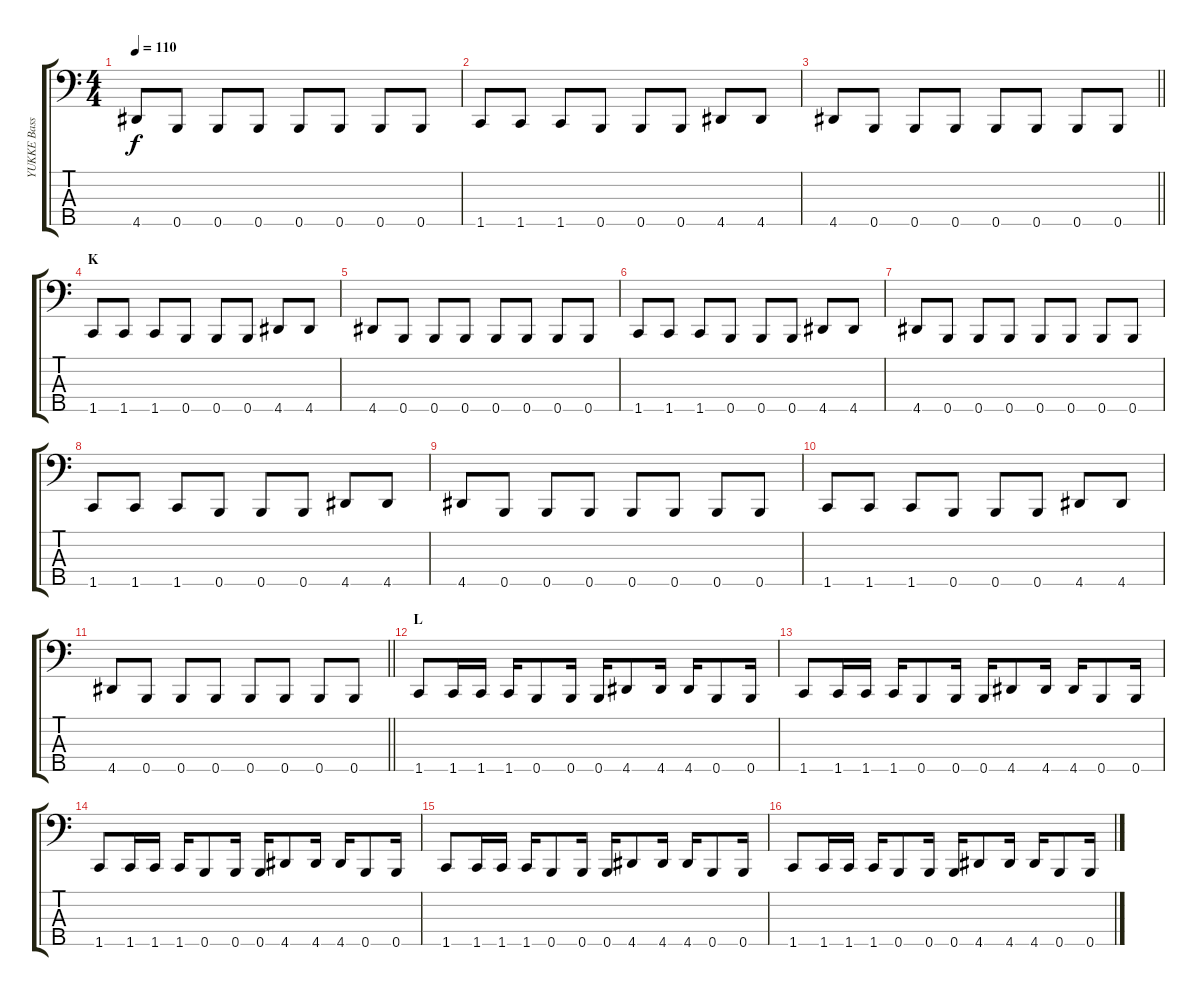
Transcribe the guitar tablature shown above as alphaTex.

\track ("YUKKE Bass" "YUKKE Bass") {instrument electricbassfinger}
\staff {score tabs}
\tuning (G2 D2 A1 E1 B0) {hide}
\ts (4 4)
\tempo 110
\clef f4
\ks c
4.5.8{dy f} 0.5.8 0.5.8 0.5.8 0.5.8 0.5.8 0.5.8 0.5.8 |
1.5.8 1.5.8 1.5.8 0.5.8 0.5.8 0.5.8 4.5.8 4.5.8 |
\barLineRight lightlight
4.5.8 0.5.8 0.5.8 0.5.8 0.5.8 0.5.8 0.5.8 0.5.8 |
\section ("" "K")
1.5.8 1.5.8 1.5.8 0.5.8 0.5.8 0.5.8 4.5.8 4.5.8 |
4.5.8 0.5.8 0.5.8 0.5.8 0.5.8 0.5.8 0.5.8 0.5.8 |
1.5.8 1.5.8 1.5.8 0.5.8 0.5.8 0.5.8 4.5.8 4.5.8 |
4.5.8 0.5.8 0.5.8 0.5.8 0.5.8 0.5.8 0.5.8 0.5.8 |
1.5.8 1.5.8 1.5.8 0.5.8 0.5.8 0.5.8 4.5.8 4.5.8 |
4.5.8 0.5.8 0.5.8 0.5.8 0.5.8 0.5.8 0.5.8 0.5.8 |
1.5.8 1.5.8 1.5.8 0.5.8 0.5.8 0.5.8 4.5.8 4.5.8 |
\barLineRight lightlight
4.5.8 0.5.8 0.5.8 0.5.8 0.5.8 0.5.8 0.5.8 0.5.8 |
\section ("" "L")
1.5.8 1.5.16 1.5.16 1.5.16 0.5.8 0.5.16 0.5.16 4.5.8 4.5.16 4.5.16 0.5.8 0.5.16 |
1.5.8 1.5.16 1.5.16 1.5.16 0.5.8 0.5.16 0.5.16 4.5.8 4.5.16 4.5.16 0.5.8 0.5.16 |
1.5.8 1.5.16 1.5.16 1.5.16 0.5.8 0.5.16 0.5.16 4.5.8 4.5.16 4.5.16 0.5.8 0.5.16 |
1.5.8 1.5.16 1.5.16 1.5.16 0.5.8 0.5.16 0.5.16 4.5.8 4.5.16 4.5.16 0.5.8 0.5.16 |
1.5.8 1.5.16 1.5.16 1.5.16 0.5.8 0.5.16 0.5.16 4.5.8 4.5.16 4.5.16 0.5.8 0.5.16
